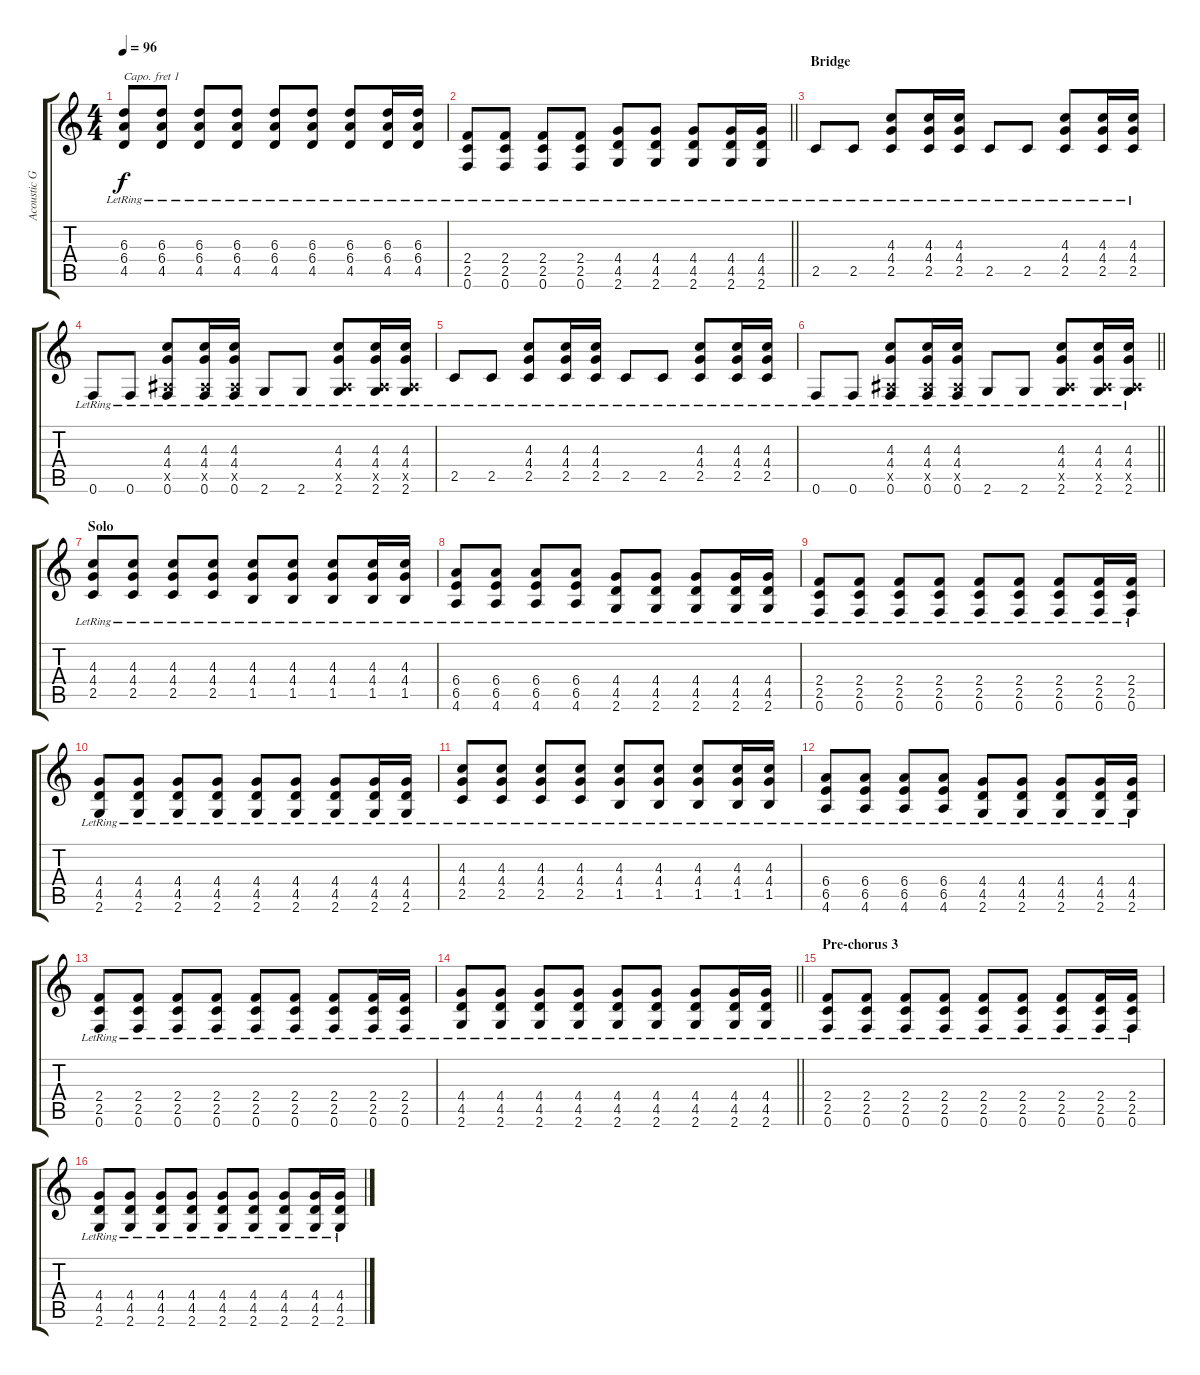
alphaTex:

\track ("Acoustic Guitar" "Acoustic G") {instrument acousticguitarsteel}
\staff {score tabs}
\capo 1
\tuning (E4 B3 G3 D3 A2 E2) {hide}
\ts (4 4)
\tempo 96
\clef g2
\ks c
(6.3{lr} 6.4{lr} 4.5{lr}).8{dy f} (6.3{lr} 6.4{lr} 4.5{lr}).8 (6.3{lr} 6.4{lr} 4.5{lr}).8 (6.3{lr} 6.4{lr} 4.5{lr}).8 (6.3{lr} 6.4{lr} 4.5{lr}).8 (6.3{lr} 6.4{lr} 4.5{lr}).8 (6.3{lr} 6.4{lr} 4.5{lr}).8 (6.3{lr} 6.4{lr} 4.5{lr}).16 (6.3{lr} 6.4{lr} 4.5{lr}).16 |
\barLineRight lightlight
(2.4{lr} 2.5{lr} 0.6{lr}).8 (2.4{lr} 2.5{lr} 0.6{lr}).8 (2.4{lr} 2.5{lr} 0.6{lr}).8 (2.4{lr} 2.5{lr} 0.6{lr}).8 (4.4{lr} 4.5{lr} 2.6{lr}).8 (4.4{lr} 4.5{lr} 2.6{lr}).8 (4.4{lr} 4.5{lr} 2.6{lr}).8 (4.4{lr} 4.5{lr} 2.6{lr}).16 (4.4{lr} 4.5{lr} 2.6{lr}).16 |
\section ("" "Bridge")
2.5{lr}.8 2.5{lr}.8 (4.3{lr} 4.4{lr} 2.5{lr}).8 (4.3{lr} 4.4{lr} 2.5{lr}).16 (4.3{lr} 4.4{lr} 2.5{lr}).16 2.5{lr}.8 2.5{lr}.8 (4.3{lr} 4.4{lr} 2.5{lr}).8 (4.3{lr} 4.4{lr} 2.5{lr}).16 (4.3{lr} 4.4{lr} 2.5{lr}).16 |
0.6{lr}.8 0.6{lr}.8 (4.3{lr} 4.4{lr} 0.5{x} 0.6{lr}).8 (4.3{lr} 4.4{lr} 0.5{x} 0.6{lr}).16 (4.3{lr} 4.4{lr} 0.5{x} 0.6{lr}).16 2.6{lr}.8 2.6{lr}.8 (4.3{lr} 4.4{lr} 0.5{x} 2.6{lr}).8 (4.3{lr} 4.4{lr} 0.5{x} 2.6{lr}).16 (4.3{lr} 4.4{lr} 0.5{x} 2.6{lr}).16 |
2.5{lr}.8 2.5{lr}.8 (4.3{lr} 4.4{lr} 2.5{lr}).8 (4.3{lr} 4.4{lr} 2.5{lr}).16 (4.3{lr} 4.4{lr} 2.5{lr}).16 2.5{lr}.8 2.5{lr}.8 (4.3{lr} 4.4{lr} 2.5{lr}).8 (4.3{lr} 4.4{lr} 2.5{lr}).16 (4.3{lr} 4.4{lr} 2.5{lr}).16 |
\barLineRight lightlight
0.6{lr}.8 0.6{lr}.8 (4.3{lr} 4.4{lr} 0.5{x} 0.6{lr}).8 (4.3{lr} 4.4{lr} 0.5{x} 0.6{lr}).16 (4.3{lr} 4.4{lr} 0.5{x} 0.6{lr}).16 2.6{lr}.8 2.6{lr}.8 (4.3{lr} 4.4{lr} 0.5{x} 2.6{lr}).8 (4.3{lr} 4.4{lr} 0.5{x} 2.6{lr}).16 (4.3{lr} 4.4{lr} 0.5{x} 2.6{lr}).16 |
\section ("" "Solo")
(4.3{lr} 4.4{lr} 2.5{lr}).8 (4.3{lr} 4.4{lr} 2.5{lr}).8 (4.3{lr} 4.4{lr} 2.5{lr}).8 (4.3{lr} 4.4{lr} 2.5{lr}).8 (4.3{lr} 4.4{lr} 1.5{lr}).8 (4.3{lr} 4.4{lr} 1.5{lr}).8 (4.3{lr} 4.4{lr} 1.5{lr}).8 (4.3{lr} 4.4{lr} 1.5{lr}).16 (4.3{lr} 4.4{lr} 1.5{lr}).16 |
(6.4{lr} 6.5{lr} 4.6{lr}).8 (6.4{lr} 6.5{lr} 4.6{lr}).8 (6.4{lr} 6.5{lr} 4.6{lr}).8 (6.4{lr} 6.5{lr} 4.6{lr}).8 (4.4{lr} 4.5{lr} 2.6{lr}).8 (4.4{lr} 4.5{lr} 2.6{lr}).8 (4.4{lr} 4.5{lr} 2.6{lr}).8 (4.4{lr} 4.5{lr} 2.6{lr}).16 (4.4{lr} 4.5{lr} 2.6{lr}).16 |
(2.4{lr} 2.5{lr} 0.6{lr}).8 (2.4{lr} 2.5{lr} 0.6{lr}).8 (2.4{lr} 2.5{lr} 0.6{lr}).8 (2.4{lr} 2.5{lr} 0.6{lr}).8 (2.4{lr} 2.5{lr} 0.6{lr}).8 (2.4{lr} 2.5{lr} 0.6{lr}).8 (2.4{lr} 2.5{lr} 0.6{lr}).8 (2.4{lr} 2.5{lr} 0.6{lr}).16 (2.4{lr} 2.5{lr} 0.6{lr}).16 |
(4.4{lr} 4.5{lr} 2.6{lr}).8 (4.4{lr} 4.5{lr} 2.6{lr}).8 (4.4{lr} 4.5{lr} 2.6{lr}).8 (4.4{lr} 4.5{lr} 2.6{lr}).8 (4.4{lr} 4.5{lr} 2.6{lr}).8 (4.4{lr} 4.5{lr} 2.6{lr}).8 (4.4{lr} 4.5{lr} 2.6{lr}).8 (4.4{lr} 4.5{lr} 2.6{lr}).16 (4.4{lr} 4.5{lr} 2.6{lr}).16 |
(4.3{lr} 4.4{lr} 2.5{lr}).8 (4.3{lr} 4.4{lr} 2.5{lr}).8 (4.3{lr} 4.4{lr} 2.5{lr}).8 (4.3{lr} 4.4{lr} 2.5{lr}).8 (4.3{lr} 4.4{lr} 1.5{lr}).8 (4.3{lr} 4.4{lr} 1.5{lr}).8 (4.3{lr} 4.4{lr} 1.5{lr}).8 (4.3{lr} 4.4{lr} 1.5{lr}).16 (4.3{lr} 4.4{lr} 1.5{lr}).16 |
(6.4{lr} 6.5{lr} 4.6{lr}).8 (6.4{lr} 6.5{lr} 4.6{lr}).8 (6.4{lr} 6.5{lr} 4.6{lr}).8 (6.4{lr} 6.5{lr} 4.6{lr}).8 (4.4{lr} 4.5{lr} 2.6{lr}).8 (4.4{lr} 4.5{lr} 2.6{lr}).8 (4.4{lr} 4.5{lr} 2.6{lr}).8 (4.4{lr} 4.5{lr} 2.6{lr}).16 (4.4{lr} 4.5{lr} 2.6{lr}).16 |
(2.4{lr} 2.5{lr} 0.6{lr}).8 (2.4{lr} 2.5{lr} 0.6{lr}).8 (2.4{lr} 2.5{lr} 0.6{lr}).8 (2.4{lr} 2.5{lr} 0.6{lr}).8 (2.4{lr} 2.5{lr} 0.6{lr}).8 (2.4{lr} 2.5{lr} 0.6{lr}).8 (2.4{lr} 2.5{lr} 0.6{lr}).8 (2.4{lr} 2.5{lr} 0.6{lr}).16 (2.4{lr} 2.5{lr} 0.6{lr}).16 |
\barLineRight lightlight
(4.4{lr} 4.5{lr} 2.6{lr}).8 (4.4{lr} 4.5{lr} 2.6{lr}).8 (4.4{lr} 4.5{lr} 2.6{lr}).8 (4.4{lr} 4.5{lr} 2.6{lr}).8 (4.4{lr} 4.5{lr} 2.6{lr}).8 (4.4{lr} 4.5{lr} 2.6{lr}).8 (4.4{lr} 4.5{lr} 2.6{lr}).8 (4.4{lr} 4.5{lr} 2.6{lr}).16 (4.4{lr} 4.5{lr} 2.6{lr}).16 |
\section ("" "Pre-chorus 3")
(2.4{lr} 2.5{lr} 0.6{lr}).8 (2.4{lr} 2.5{lr} 0.6{lr}).8 (2.4{lr} 2.5{lr} 0.6{lr}).8 (2.4{lr} 2.5{lr} 0.6{lr}).8 (2.4{lr} 2.5{lr} 0.6{lr}).8 (2.4{lr} 2.5{lr} 0.6{lr}).8 (2.4{lr} 2.5{lr} 0.6{lr}).8 (2.4{lr} 2.5{lr} 0.6{lr}).16 (2.4{lr} 2.5{lr} 0.6{lr}).16 |
(4.4{lr} 4.5{lr} 2.6{lr}).8 (4.4{lr} 4.5{lr} 2.6{lr}).8 (4.4{lr} 4.5{lr} 2.6{lr}).8 (4.4{lr} 4.5{lr} 2.6{lr}).8 (4.4{lr} 4.5{lr} 2.6{lr}).8 (4.4{lr} 4.5{lr} 2.6{lr}).8 (4.4{lr} 4.5{lr} 2.6{lr}).8 (4.4{lr} 4.5{lr} 2.6{lr}).16 (4.4{lr} 4.5{lr} 2.6{lr}).16
